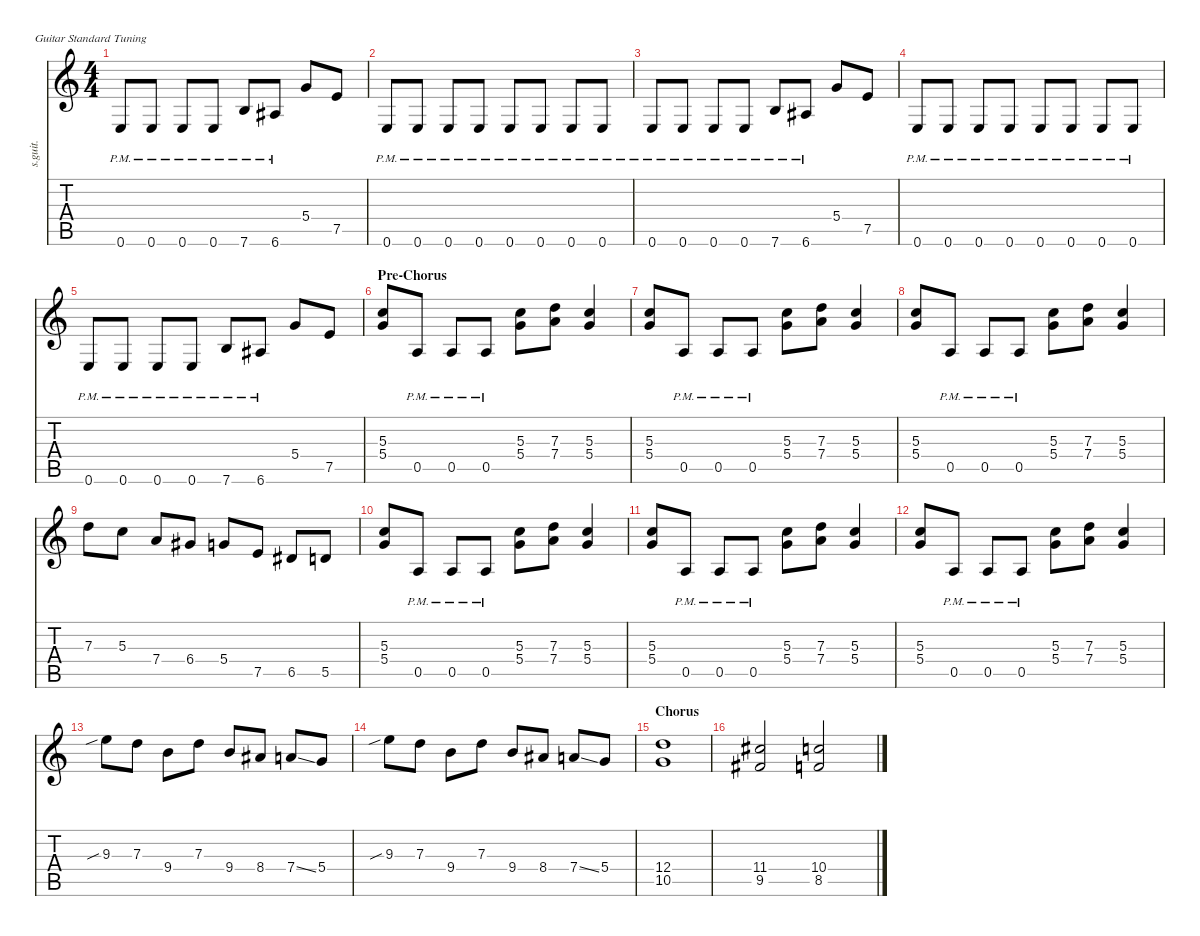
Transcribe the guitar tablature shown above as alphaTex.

\defaultSystemsLayout 4
\hideDynamics
\bracketExtendMode nobrackets
\track ("James Hetfield - Rhythm Guitar" "s.guit.") {instrument distortionguitar}
\staff {score tabs}
\tuning (E4 B3 G3 D3 A2 E2)
\ts (4 4)
\tempo (140 hide)
\clef g2
\ks c
0.6{pm}.8{lyrics (0 "") lyrics (1 "") lyrics (2 "") lyrics (3 "") lyrics (4 "") dy f} 0.6{pm}.8{lyrics (0 "") lyrics (1 "") lyrics (2 "") lyrics (3 "") lyrics (4 "")} 0.6{pm}.8{lyrics (0 "") lyrics (1 "") lyrics (2 "") lyrics (3 "") lyrics (4 "")} 0.6{pm}.8{lyrics (0 "") lyrics (1 "") lyrics (2 "") lyrics (3 "") lyrics (4 "")} 7.6{pm}.8{lyrics (0 "") lyrics (1 "") lyrics (2 "") lyrics (3 "") lyrics (4 "")} 6.6{pm acc #}.8{lyrics (0 "") lyrics (1 "") lyrics (2 "") lyrics (3 "") lyrics (4 "")} 5.4.8{lyrics (0 "") lyrics (1 "") lyrics (2 "") lyrics (3 "") lyrics (4 "")} 7.5.8{lyrics (0 "") lyrics (1 "") lyrics (2 "") lyrics (3 "") lyrics (4 "")} |
0.6{pm}.8{lyrics (0 "") lyrics (1 "") lyrics (2 "") lyrics (3 "") lyrics (4 "")} 0.6{pm}.8{lyrics (0 "") lyrics (1 "") lyrics (2 "") lyrics (3 "") lyrics (4 "")} 0.6{pm}.8{lyrics (0 "") lyrics (1 "") lyrics (2 "") lyrics (3 "") lyrics (4 "")} 0.6{pm}.8{lyrics (0 "") lyrics (1 "") lyrics (2 "") lyrics (3 "") lyrics (4 "")} 0.6{pm}.8{lyrics (0 "") lyrics (1 "") lyrics (2 "") lyrics (3 "") lyrics (4 "")} 0.6{pm}.8{lyrics (0 "") lyrics (1 "") lyrics (2 "") lyrics (3 "") lyrics (4 "")} 0.6{pm}.8{lyrics (0 "") lyrics (1 "") lyrics (2 "") lyrics (3 "") lyrics (4 "")} 0.6{pm}.8{lyrics (0 "") lyrics (1 "") lyrics (2 "") lyrics (3 "") lyrics (4 "")} |
0.6{pm}.8{lyrics (0 "") lyrics (1 "") lyrics (2 "") lyrics (3 "") lyrics (4 "")} 0.6{pm}.8{lyrics (0 "") lyrics (1 "") lyrics (2 "") lyrics (3 "") lyrics (4 "")} 0.6{pm}.8{lyrics (0 "") lyrics (1 "") lyrics (2 "") lyrics (3 "") lyrics (4 "")} 0.6{pm}.8{lyrics (0 "") lyrics (1 "") lyrics (2 "") lyrics (3 "") lyrics (4 "")} 7.6{pm}.8{lyrics (0 "") lyrics (1 "") lyrics (2 "") lyrics (3 "") lyrics (4 "")} 6.6{pm acc #}.8{lyrics (0 "") lyrics (1 "") lyrics (2 "") lyrics (3 "") lyrics (4 "")} 5.4.8{lyrics (0 "") lyrics (1 "") lyrics (2 "") lyrics (3 "") lyrics (4 "")} 7.5.8{lyrics (0 "") lyrics (1 "") lyrics (2 "") lyrics (3 "") lyrics (4 "")} |
0.6{pm}.8{lyrics (0 "") lyrics (1 "") lyrics (2 "") lyrics (3 "") lyrics (4 "")} 0.6{pm}.8{lyrics (0 "") lyrics (1 "") lyrics (2 "") lyrics (3 "") lyrics (4 "")} 0.6{pm}.8{lyrics (0 "") lyrics (1 "") lyrics (2 "") lyrics (3 "") lyrics (4 "")} 0.6{pm}.8{lyrics (0 "") lyrics (1 "") lyrics (2 "") lyrics (3 "") lyrics (4 "")} 0.6{pm}.8{lyrics (0 "") lyrics (1 "") lyrics (2 "") lyrics (3 "") lyrics (4 "")} 0.6{pm}.8{lyrics (0 "") lyrics (1 "") lyrics (2 "") lyrics (3 "") lyrics (4 "")} 0.6{pm}.8{lyrics (0 "") lyrics (1 "") lyrics (2 "") lyrics (3 "") lyrics (4 "")} 0.6{pm}.8{lyrics (0 "") lyrics (1 "") lyrics (2 "") lyrics (3 "") lyrics (4 "")} |
0.6{pm}.8{lyrics (0 "") lyrics (1 "") lyrics (2 "") lyrics (3 "") lyrics (4 "")} 0.6{pm}.8{lyrics (0 "") lyrics (1 "") lyrics (2 "") lyrics (3 "") lyrics (4 "")} 0.6{pm}.8{lyrics (0 "") lyrics (1 "") lyrics (2 "") lyrics (3 "") lyrics (4 "")} 0.6{pm}.8{lyrics (0 "") lyrics (1 "") lyrics (2 "") lyrics (3 "") lyrics (4 "")} 7.6{pm}.8{lyrics (0 "") lyrics (1 "") lyrics (2 "") lyrics (3 "") lyrics (4 "")} 6.6{pm acc #}.8{lyrics (0 "") lyrics (1 "") lyrics (2 "") lyrics (3 "") lyrics (4 "")} 5.4.8{lyrics (0 "") lyrics (1 "") lyrics (2 "") lyrics (3 "") lyrics (4 "")} 7.5.8{lyrics (0 "") lyrics (1 "") lyrics (2 "") lyrics (3 "") lyrics (4 "")} |
\section ("" "Pre-Chorus")
(5.3 5.4).8{lyrics (0 "") lyrics (1 "") lyrics (2 "") lyrics (3 "") lyrics (4 "")} 0.5{pm}.8{lyrics (0 "") lyrics (1 "") lyrics (2 "") lyrics (3 "") lyrics (4 "")} 0.5{pm}.8{lyrics (0 "") lyrics (1 "") lyrics (2 "") lyrics (3 "") lyrics (4 "")} 0.5{pm}.8{lyrics (0 "") lyrics (1 "") lyrics (2 "") lyrics (3 "") lyrics (4 "")} (5.3 5.4).8{lyrics (0 "") lyrics (1 "") lyrics (2 "") lyrics (3 "") lyrics (4 "")} (7.3 7.4).8{lyrics (0 "") lyrics (1 "") lyrics (2 "") lyrics (3 "") lyrics (4 "")} (5.3 5.4).4{lyrics (0 "") lyrics (1 "") lyrics (2 "") lyrics (3 "") lyrics (4 "")} |
(5.3 5.4).8{lyrics (0 "") lyrics (1 "") lyrics (2 "") lyrics (3 "") lyrics (4 "")} 0.5{pm}.8{lyrics (0 "") lyrics (1 "") lyrics (2 "") lyrics (3 "") lyrics (4 "")} 0.5{pm}.8{lyrics (0 "") lyrics (1 "") lyrics (2 "") lyrics (3 "") lyrics (4 "")} 0.5{pm}.8{lyrics (0 "") lyrics (1 "") lyrics (2 "") lyrics (3 "") lyrics (4 "")} (5.3 5.4).8{lyrics (0 "") lyrics (1 "") lyrics (2 "") lyrics (3 "") lyrics (4 "")} (7.3 7.4).8{lyrics (0 "") lyrics (1 "") lyrics (2 "") lyrics (3 "") lyrics (4 "")} (5.3 5.4).4{lyrics (0 "") lyrics (1 "") lyrics (2 "") lyrics (3 "") lyrics (4 "")} |
(5.3 5.4).8{lyrics (0 "") lyrics (1 "") lyrics (2 "") lyrics (3 "") lyrics (4 "")} 0.5{pm}.8{lyrics (0 "") lyrics (1 "") lyrics (2 "") lyrics (3 "") lyrics (4 "")} 0.5{pm}.8{lyrics (0 "") lyrics (1 "") lyrics (2 "") lyrics (3 "") lyrics (4 "")} 0.5{pm}.8{lyrics (0 "") lyrics (1 "") lyrics (2 "") lyrics (3 "") lyrics (4 "")} (5.3 5.4).8{lyrics (0 "") lyrics (1 "") lyrics (2 "") lyrics (3 "") lyrics (4 "")} (7.3 7.4).8{lyrics (0 "") lyrics (1 "") lyrics (2 "") lyrics (3 "") lyrics (4 "")} (5.3 5.4).4{lyrics (0 "") lyrics (1 "") lyrics (2 "") lyrics (3 "") lyrics (4 "")} |
7.3.8{lyrics (0 "") lyrics (1 "") lyrics (2 "") lyrics (3 "") lyrics (4 "")} 5.3.8{lyrics (0 "") lyrics (1 "") lyrics (2 "") lyrics (3 "") lyrics (4 "")} 7.4.8{lyrics (0 "") lyrics (1 "") lyrics (2 "") lyrics (3 "") lyrics (4 "")} 6.4{acc #}.8{lyrics (0 "") lyrics (1 "") lyrics (2 "") lyrics (3 "") lyrics (4 "")} 5.4.8{lyrics (0 "") lyrics (1 "") lyrics (2 "") lyrics (3 "") lyrics (4 "")} 7.5.8{lyrics (0 "") lyrics (1 "") lyrics (2 "") lyrics (3 "") lyrics (4 "")} 6.5{acc #}.8{lyrics (0 "") lyrics (1 "") lyrics (2 "") lyrics (3 "") lyrics (4 "")} 5.5.8{lyrics (0 "") lyrics (1 "") lyrics (2 "") lyrics (3 "") lyrics (4 "")} |
(5.3 5.4).8{lyrics (0 "") lyrics (1 "") lyrics (2 "") lyrics (3 "") lyrics (4 "")} 0.5{pm}.8{lyrics (0 "") lyrics (1 "") lyrics (2 "") lyrics (3 "") lyrics (4 "")} 0.5{pm}.8{lyrics (0 "") lyrics (1 "") lyrics (2 "") lyrics (3 "") lyrics (4 "")} 0.5{pm}.8{lyrics (0 "") lyrics (1 "") lyrics (2 "") lyrics (3 "") lyrics (4 "")} (5.3 5.4).8{lyrics (0 "") lyrics (1 "") lyrics (2 "") lyrics (3 "") lyrics (4 "")} (7.3 7.4).8{lyrics (0 "") lyrics (1 "") lyrics (2 "") lyrics (3 "") lyrics (4 "")} (5.3 5.4).4{lyrics (0 "") lyrics (1 "") lyrics (2 "") lyrics (3 "") lyrics (4 "")} |
(5.3 5.4).8{lyrics (0 "") lyrics (1 "") lyrics (2 "") lyrics (3 "") lyrics (4 "")} 0.5{pm}.8{lyrics (0 "") lyrics (1 "") lyrics (2 "") lyrics (3 "") lyrics (4 "")} 0.5{pm}.8{lyrics (0 "") lyrics (1 "") lyrics (2 "") lyrics (3 "") lyrics (4 "")} 0.5{pm}.8{lyrics (0 "") lyrics (1 "") lyrics (2 "") lyrics (3 "") lyrics (4 "")} (5.3 5.4).8{lyrics (0 "") lyrics (1 "") lyrics (2 "") lyrics (3 "") lyrics (4 "")} (7.3 7.4).8{lyrics (0 "") lyrics (1 "") lyrics (2 "") lyrics (3 "") lyrics (4 "")} (5.3 5.4).4{lyrics (0 "") lyrics (1 "") lyrics (2 "") lyrics (3 "") lyrics (4 "")} |
(5.3 5.4).8{lyrics (0 "") lyrics (1 "") lyrics (2 "") lyrics (3 "") lyrics (4 "")} 0.5{pm}.8{lyrics (0 "") lyrics (1 "") lyrics (2 "") lyrics (3 "") lyrics (4 "")} 0.5{pm}.8{lyrics (0 "") lyrics (1 "") lyrics (2 "") lyrics (3 "") lyrics (4 "")} 0.5{pm}.8{lyrics (0 "") lyrics (1 "") lyrics (2 "") lyrics (3 "") lyrics (4 "")} (5.3 5.4).8{lyrics (0 "") lyrics (1 "") lyrics (2 "") lyrics (3 "") lyrics (4 "")} (7.3 7.4).8{lyrics (0 "") lyrics (1 "") lyrics (2 "") lyrics (3 "") lyrics (4 "")} (5.3 5.4).4{lyrics (0 "") lyrics (1 "") lyrics (2 "") lyrics (3 "") lyrics (4 "")} |
9.3{sib}.8{lyrics (0 "") lyrics (1 "") lyrics (2 "") lyrics (3 "") lyrics (4 "")} 7.3.8{lyrics (0 "") lyrics (1 "") lyrics (2 "") lyrics (3 "") lyrics (4 "")} 9.4.8{lyrics (0 "") lyrics (1 "") lyrics (2 "") lyrics (3 "") lyrics (4 "")} 7.3.8{lyrics (0 "") lyrics (1 "") lyrics (2 "") lyrics (3 "") lyrics (4 "")} 9.4.8{lyrics (0 "") lyrics (1 "") lyrics (2 "") lyrics (3 "") lyrics (4 "")} 8.4{acc #}.8{lyrics (0 "") lyrics (1 "") lyrics (2 "") lyrics (3 "") lyrics (4 "")} 7.4{ss}.8{lyrics (0 "") lyrics (1 "") lyrics (2 "") lyrics (3 "") lyrics (4 "")} 5.4.8{lyrics (0 "") lyrics (1 "") lyrics (2 "") lyrics (3 "") lyrics (4 "")} |
9.3{sib}.8{lyrics (0 "") lyrics (1 "") lyrics (2 "") lyrics (3 "") lyrics (4 "")} 7.3.8{lyrics (0 "") lyrics (1 "") lyrics (2 "") lyrics (3 "") lyrics (4 "")} 9.4.8{lyrics (0 "") lyrics (1 "") lyrics (2 "") lyrics (3 "") lyrics (4 "")} 7.3.8{lyrics (0 "") lyrics (1 "") lyrics (2 "") lyrics (3 "") lyrics (4 "")} 9.4.8{lyrics (0 "") lyrics (1 "") lyrics (2 "") lyrics (3 "") lyrics (4 "")} 8.4{acc #}.8{lyrics (0 "") lyrics (1 "") lyrics (2 "") lyrics (3 "") lyrics (4 "")} 7.4{ss}.8{lyrics (0 "") lyrics (1 "") lyrics (2 "") lyrics (3 "") lyrics (4 "")} 5.4.8{lyrics (0 "") lyrics (1 "") lyrics (2 "") lyrics (3 "") lyrics (4 "")} |
\section ("" "Chorus")
(12.4 10.5).1{lyrics (0 "") lyrics (1 "") lyrics (2 "") lyrics (3 "") lyrics (4 "")} |
(11.4{acc #} 9.5{acc #}).2{lyrics (0 "") lyrics (1 "") lyrics (2 "") lyrics (3 "") lyrics (4 "")} (10.4 8.5).2{lyrics (0 "") lyrics (1 "") lyrics (2 "") lyrics (3 "") lyrics (4 "")}
